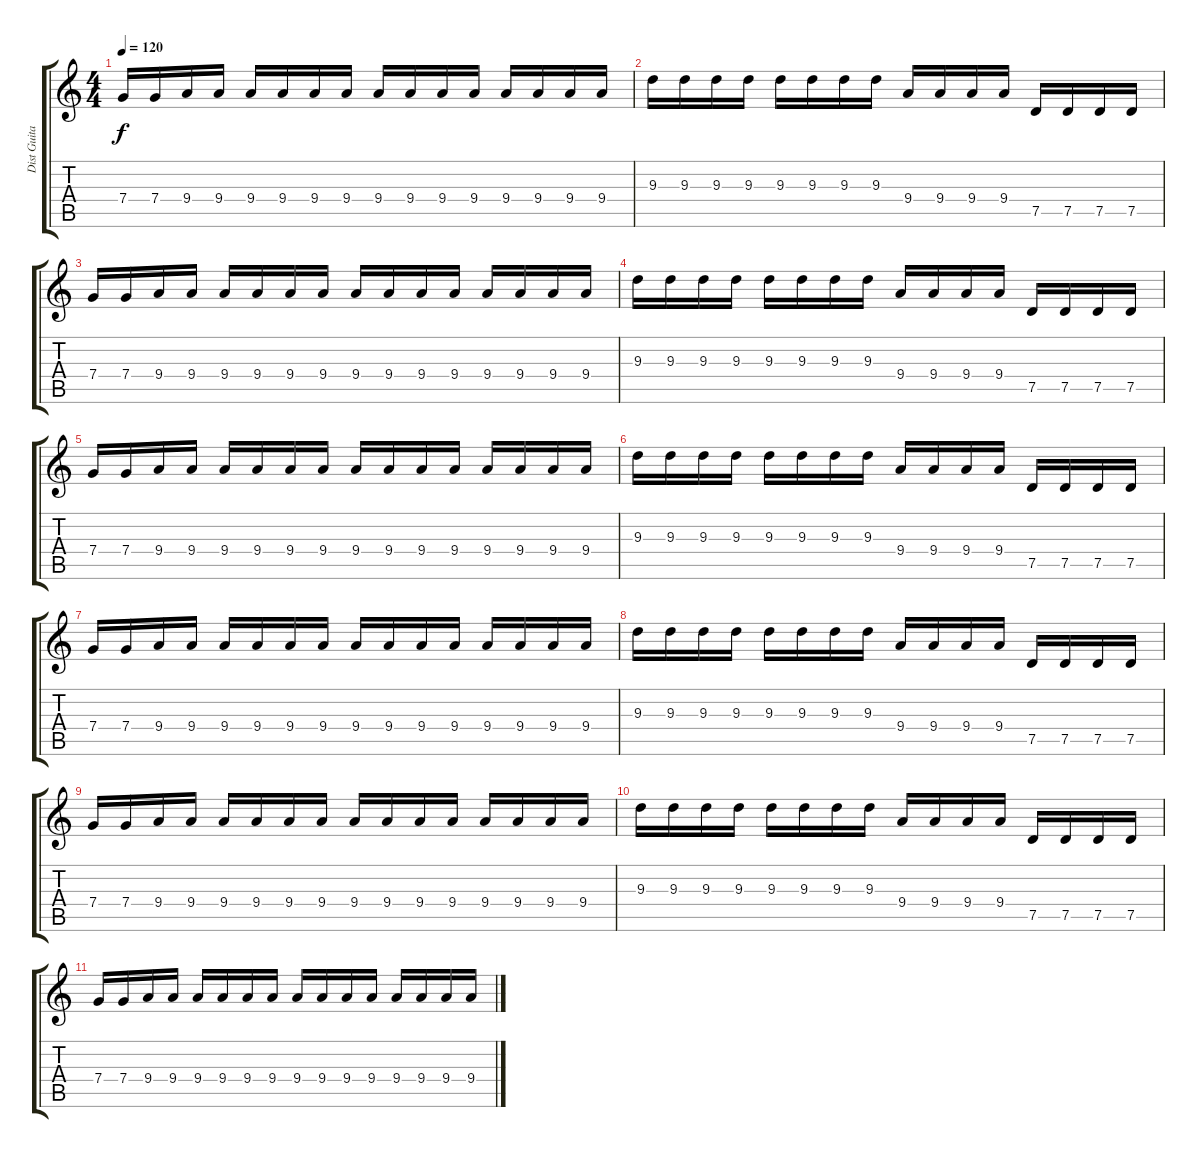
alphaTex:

\track ("Dist Guitar I" "Dist Guita") {instrument distortionguitar}
\staff {score tabs}
\tuning (D4 A3 F3 C3 G2 D2) {hide}
\ts (4 4)
\tempo 120
\clef g2
\ks c
7.4.16{dy f} 7.4.16 9.4.16 9.4.16 9.4.16 9.4.16 9.4.16 9.4.16 9.4.16 9.4.16 9.4.16 9.4.16 9.4.16 9.4.16 9.4.16 9.4.16 |
9.3.16{volume 10} 9.3.16 9.3.16 9.3.16 9.3.16 9.3.16 9.3.16 9.3.16 9.4.16 9.4.16 9.4.16 9.4.16 7.5.16 7.5.16 7.5.16 7.5.16 |
7.4.16 7.4.16 9.4.16 9.4.16 9.4.16 9.4.16 9.4.16 9.4.16 9.4.16 9.4.16 9.4.16 9.4.16 9.4.16 9.4.16 9.4.16 9.4.16 |
9.3.16{volume 7} 9.3.16 9.3.16 9.3.16 9.3.16 9.3.16 9.3.16 9.3.16 9.4.16 9.4.16 9.4.16 9.4.16 7.5.16 7.5.16 7.5.16 7.5.16 |
7.4.16 7.4.16 9.4.16 9.4.16 9.4.16 9.4.16 9.4.16 9.4.16 9.4.16 9.4.16 9.4.16 9.4.16 9.4.16 9.4.16 9.4.16 9.4.16 |
9.3.16{volume 4} 9.3.16 9.3.16 9.3.16 9.3.16 9.3.16 9.3.16 9.3.16 9.4.16 9.4.16 9.4.16 9.4.16 7.5.16 7.5.16 7.5.16 7.5.16 |
7.4.16 7.4.16 9.4.16 9.4.16 9.4.16 9.4.16 9.4.16 9.4.16 9.4.16 9.4.16 9.4.16 9.4.16 9.4.16 9.4.16 9.4.16 9.4.16 |
9.3.16{volume 1} 9.3.16 9.3.16 9.3.16 9.3.16 9.3.16 9.3.16 9.3.16 9.4.16 9.4.16 9.4.16 9.4.16 7.5.16 7.5.16 7.5.16 7.5.16 |
7.4.16 7.4.16 9.4.16 9.4.16 9.4.16 9.4.16 9.4.16 9.4.16 9.4.16 9.4.16 9.4.16 9.4.16 9.4.16 9.4.16 9.4.16 9.4.16 |
9.3.16{volume 0} 9.3.16 9.3.16 9.3.16 9.3.16 9.3.16 9.3.16 9.3.16 9.4.16 9.4.16 9.4.16 9.4.16 7.5.16 7.5.16 7.5.16 7.5.16 |
7.4.16 7.4.16 9.4.16 9.4.16 9.4.16 9.4.16 9.4.16 9.4.16 9.4.16 9.4.16 9.4.16 9.4.16 9.4.16 9.4.16 9.4.16 9.4.16
